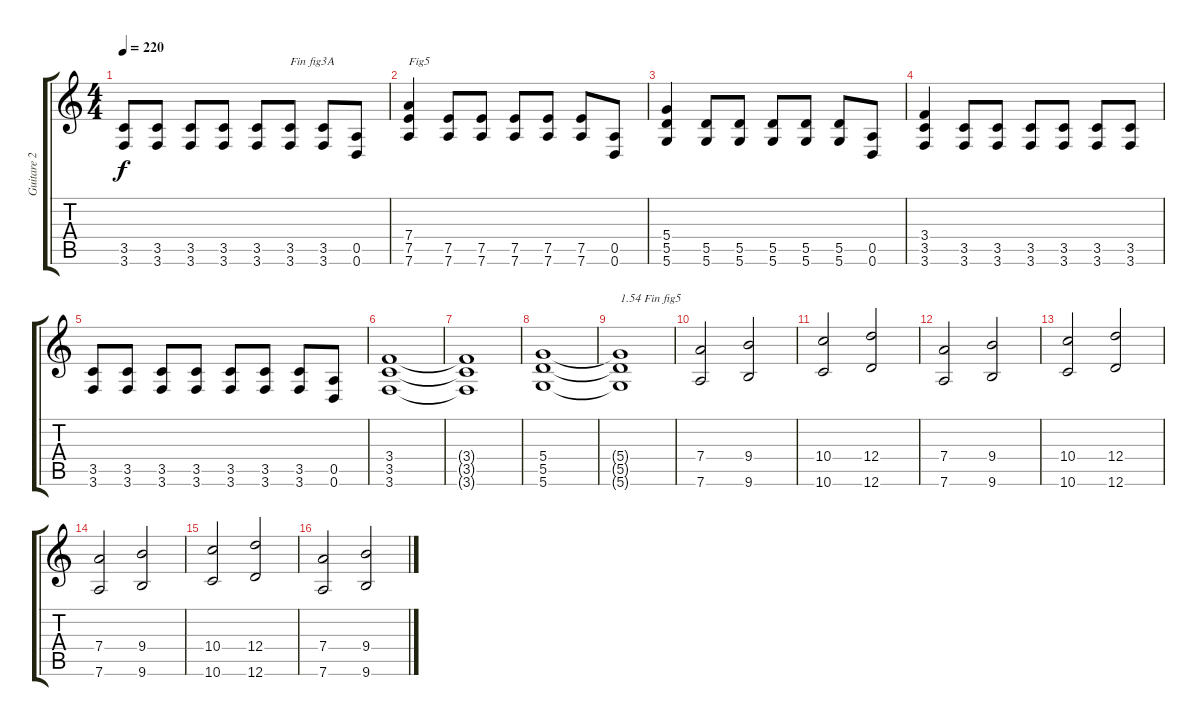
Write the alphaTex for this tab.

\track ("Guitare 2 Dr-D" "Guitare 2 ") {instrument distortionguitar}
\staff {score tabs}
\tuning (E4 B3 G3 D3 A2 D2) {hide}
\ts (4 4)
\tempo 220
\clef g2
\ks c
(3.5 3.6).8{dy f} (3.5 3.6).8 (3.5 3.6).8 (3.5 3.6).8 (3.5 3.6).8 (3.5 3.6).8{txt "Fin fig3A"} (3.5 3.6).8 (0.5 0.6).8 |
(7.4 7.5 7.6).4{txt "Fig5"} (7.5 7.6).8 (7.5 7.6).8 (7.5 7.6).8 (7.5 7.6).8 (7.5 7.6).8 (0.5 0.6).8 |
(5.4 5.5 5.6).4 (5.5 5.6).8 (5.5 5.6).8 (5.5 5.6).8 (5.5 5.6).8 (5.5 5.6).8 (0.5 0.6).8 |
(3.4 3.5 3.6).4 (3.5 3.6).8 (3.5 3.6).8 (3.5 3.6).8 (3.5 3.6).8 (3.5 3.6).8 (3.5 3.6).8 |
(3.5 3.6).8 (3.5 3.6).8 (3.5 3.6).8 (3.5 3.6).8 (3.5 3.6).8 (3.5 3.6).8 (3.5 3.6).8 (0.5 0.6).8 |
(3.4 3.5 3.6).1 |
(3.4{t} 3.5{t} 3.6{t}).1 |
(5.4 5.5 5.6).1 |
(5.4{t} 5.5{t} 5.6{t}).1{txt "1.54 Fin fig5"} |
(7.4 7.6).2 (9.4 9.6).2 |
(10.4 10.6).2 (12.4 12.6).2 |
(7.4 7.6).2 (9.4 9.6).2 |
(10.4 10.6).2 (12.4 12.6).2 |
(7.4 7.6).2 (9.4 9.6).2 |
(10.4 10.6).2 (12.4 12.6).2 |
(7.4 7.6).2 (9.4 9.6).2
